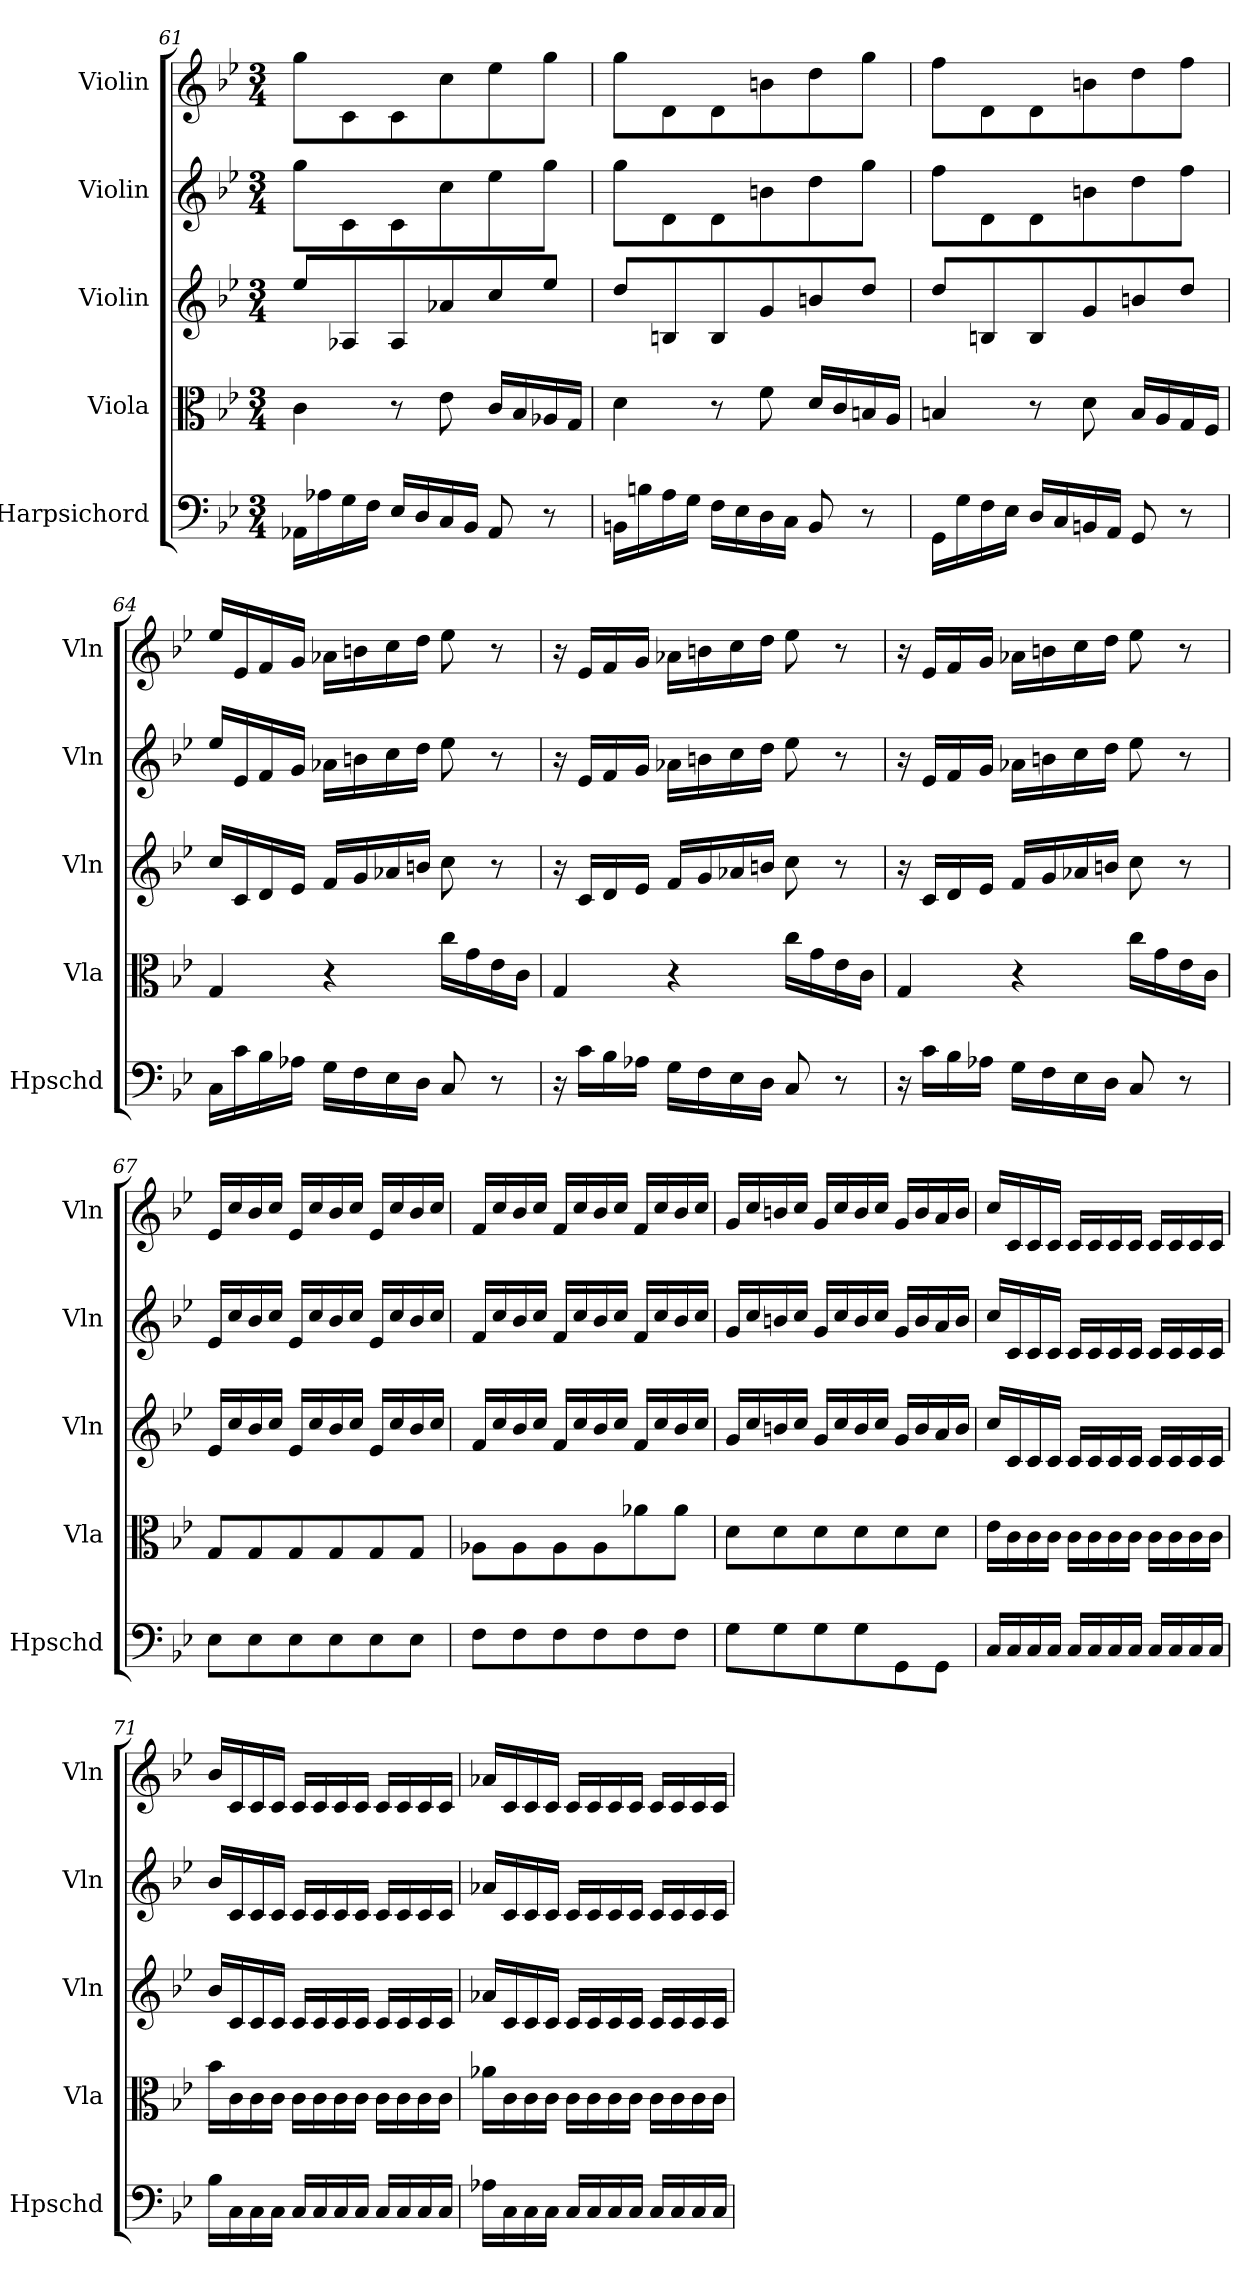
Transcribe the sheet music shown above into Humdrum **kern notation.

**kern	**kern	**kern	**kern	**kern
*part5	*part4	*part3	*part2	*part1
*staff5	*staff4	*staff3	*staff2	*staff1
*I"Harpsichord	*I"Viola	*I"Violin	*I"Violin	*I"Violin
*I'Hpschd	*I'Vla	*I'Vln	*I'Vln	*I'Vln
*clefF4	*clefC3	*clefG2	*clefG2	*clefG2
*k[b-e-]	*k[b-e-]	*k[b-e-]	*k[b-e-]	*k[b-e-]
*g:	*g:	*g:	*g:	*g:
*M3/4	*M3/4	*M3/4	*M3/4	*M3/4
=61	=61	=61	=61	=61
16AA-X\LL	4c\	8ee-/L	8gg\L	8gg\L
16A-X\	.	.	.	.
16G\	.	8A-X/	8c\	8c\
16F\JJ	.	.	.	.
16E-/LL	8r	8A-/	8c\	8c\
16D/	.	.	.	.
16C/	8e-\	8a-X/	8cc\	8cc\
16BB-/JJ	.	.	.	.
8AA-/	16c/LL	8cc/	8ee-\	8ee-\
.	16B-/	.	.	.
8r	16A-X/	8ee-/J	8gg\J	8gg\J
.	16G/JJ	.	.	.
=62	=62	=62	=62	=62
16BBn\LL	4d\	8dd/L	8gg\L	8gg\L
16Bn\	.	.	.	.
16A\	.	8Bn/	8d\	8d\
16G\JJ	.	.	.	.
16F\LL	8r	8B/	8d\	8d\
16E-\	.	.	.	.
16D\	8f\	8g/	8bn\	8bn\
16C\JJ	.	.	.	.
8BB/	16d/LL	8bn/	8dd\	8dd\
.	16c/	.	.	.
8r	16Bn/	8dd/J	8gg\J	8gg\J
.	16A/JJ	.	.	.
=63	=63	=63	=63	=63
16GG\LL	4Bn/	8dd/L	8ff\L	8ff\L
16G\	.	.	.	.
16F\	.	8Bn/	8d\	8d\
16E-\JJ	.	.	.	.
16D/LL	8r	8B/	8d\	8d\
16C/	.	.	.	.
16BBn/	8d\	8g/	8bn\	8bn\
16AA/JJ	.	.	.	.
8GG/	16B/LL	8bn/	8dd\	8dd\
.	16A/	.	.	.
8r	16G/	8dd/J	8ff\J	8ff\J
.	16F/JJ	.	.	.
=64	=64	=64	=64	=64
16C\LL	4G/	16cc/LL	16ee-/LL	16ee-/LL
16c\	.	16c/	16e-/	16e-/
16B-\	.	16d/	16f/	16f/
16A-X\JJ	.	16e-/JJ	16g/JJ	16g/JJ
16G\LL	4r	16f/LL	16a-X\LL	16a-X\LL
16F\	.	16g/	16bn\	16bn\
16E-\	.	16a-X/	16cc\	16cc\
16D\JJ	.	16bn/JJ	16dd\JJ	16dd\JJ
8C/	16cc\LL	8cc\	8ee-\	8ee-\
.	16g\	.	.	.
8r	16e-\	8r	8r	8r
.	16c\JJ	.	.	.
=65	=65	=65	=65	=65
16r	4G/	16r	16r	16r
16c\LL	.	16c/LL	16e-/LL	16e-/LL
16B-\	.	16d/	16f/	16f/
16A-X\JJ	.	16e-/JJ	16g/JJ	16g/JJ
16G\LL	4r	16f/LL	16a-X\LL	16a-X\LL
16F\	.	16g/	16bn\	16bn\
16E-\	.	16a-X/	16cc\	16cc\
16D\JJ	.	16bn/JJ	16dd\JJ	16dd\JJ
8C/	16cc\LL	8cc\	8ee-\	8ee-\
.	16g\	.	.	.
8r	16e-\	8r	8r	8r
.	16c\JJ	.	.	.
=66	=66	=66	=66	=66
16r	4G/	16r	16r	16r
16c\LL	.	16c/LL	16e-/LL	16e-/LL
16B-\	.	16d/	16f/	16f/
16A-X\JJ	.	16e-/JJ	16g/JJ	16g/JJ
16G\LL	4r	16f/LL	16a-X\LL	16a-X\LL
16F\	.	16g/	16bn\	16bn\
16E-\	.	16a-X/	16cc\	16cc\
16D\JJ	.	16bn/JJ	16dd\JJ	16dd\JJ
8C/	16cc\LL	8cc\	8ee-\	8ee-\
.	16g\	.	.	.
8r	16e-\	8r	8r	8r
.	16c\JJ	.	.	.
=67	=67	=67	=67	=67
8E-\L	8G/L	16e-/LL	16e-/LL	16e-/LL
.	.	16cc/	16cc/	16cc/
8E-\	8G/	16b-/	16b-/	16b-/
.	.	16cc/JJ	16cc/JJ	16cc/JJ
8E-\	8G/	16e-/LL	16e-/LL	16e-/LL
.	.	16cc/	16cc/	16cc/
8E-\	8G/	16b-/	16b-/	16b-/
.	.	16cc/JJ	16cc/JJ	16cc/JJ
8E-\	8G/	16e-/LL	16e-/LL	16e-/LL
.	.	16cc/	16cc/	16cc/
8E-\J	8G/J	16b-/	16b-/	16b-/
.	.	16cc/JJ	16cc/JJ	16cc/JJ
=68	=68	=68	=68	=68
8F\L	8A-X\L	16f/LL	16f/LL	16f/LL
.	.	16cc/	16cc/	16cc/
8F\	8A-\	16b-/	16b-/	16b-/
.	.	16cc/JJ	16cc/JJ	16cc/JJ
8F\	8A-\	16f/LL	16f/LL	16f/LL
.	.	16cc/	16cc/	16cc/
8F\	8A-\	16b-/	16b-/	16b-/
.	.	16cc/JJ	16cc/JJ	16cc/JJ
8F\	8a-X\	16f/LL	16f/LL	16f/LL
.	.	16cc/	16cc/	16cc/
8F\J	8a-\J	16b-/	16b-/	16b-/
.	.	16cc/JJ	16cc/JJ	16cc/JJ
=69	=69	=69	=69	=69
8G\L	8d\L	16g/LL	16g/LL	16g/LL
.	.	16cc/	16cc/	16cc/
8G\	8d\	16bn/	16bn/	16bn/
.	.	16cc/JJ	16cc/JJ	16cc/JJ
8G\	8d\	16g/LL	16g/LL	16g/LL
.	.	16cc/	16cc/	16cc/
8G\	8d\	16b/	16b/	16b/
.	.	16cc/JJ	16cc/JJ	16cc/JJ
8GG\	8d\	16g/LL	16g/LL	16g/LL
.	.	16b/	16b/	16b/
8GG\J	8d\J	16a/	16a/	16a/
.	.	16b/JJ	16b/JJ	16b/JJ
=70	=70	=70	=70	=70
16C/LL	16e-\LL	16cc/LL	16cc/LL	16cc/LL
16C/	16c\	16c/	16c/	16c/
16C/	16c\	16c/	16c/	16c/
16C/JJ	16c\JJ	16c/JJ	16c/JJ	16c/JJ
16C/LL	16c\LL	16c/LL	16c/LL	16c/LL
16C/	16c\	16c/	16c/	16c/
16C/	16c\	16c/	16c/	16c/
16C/JJ	16c\JJ	16c/JJ	16c/JJ	16c/JJ
16C/LL	16c\LL	16c/LL	16c/LL	16c/LL
16C/	16c\	16c/	16c/	16c/
16C/	16c\	16c/	16c/	16c/
16C/JJ	16c\JJ	16c/JJ	16c/JJ	16c/JJ
=71	=71	=71	=71	=71
16B-\LL	16b-\LL	16b-/LL	16b-/LL	16b-/LL
16C\	16c\	16c/	16c/	16c/
16C\	16c\	16c/	16c/	16c/
16C\JJ	16c\JJ	16c/JJ	16c/JJ	16c/JJ
16C/LL	16c\LL	16c/LL	16c/LL	16c/LL
16C/	16c\	16c/	16c/	16c/
16C/	16c\	16c/	16c/	16c/
16C/JJ	16c\JJ	16c/JJ	16c/JJ	16c/JJ
16C/LL	16c\LL	16c/LL	16c/LL	16c/LL
16C/	16c\	16c/	16c/	16c/
16C/	16c\	16c/	16c/	16c/
16C/JJ	16c\JJ	16c/JJ	16c/JJ	16c/JJ
=72	=72	=72	=72	=72
16A-X\LL	16a-X\LL	16a-X/LL	16a-X/LL	16a-X/LL
16C\	16c\	16c/	16c/	16c/
16C\	16c\	16c/	16c/	16c/
16C\JJ	16c\JJ	16c/JJ	16c/JJ	16c/JJ
16C/LL	16c\LL	16c/LL	16c/LL	16c/LL
16C/	16c\	16c/	16c/	16c/
16C/	16c\	16c/	16c/	16c/
16C/JJ	16c\JJ	16c/JJ	16c/JJ	16c/JJ
16C/LL	16c\LL	16c/LL	16c/LL	16c/LL
16C/	16c\	16c/	16c/	16c/
16C/	16c\	16c/	16c/	16c/
16C/JJ	16c\JJ	16c/JJ	16c/JJ	16c/JJ
=	=	=	=	=
*-	*-	*-	*-	*-
